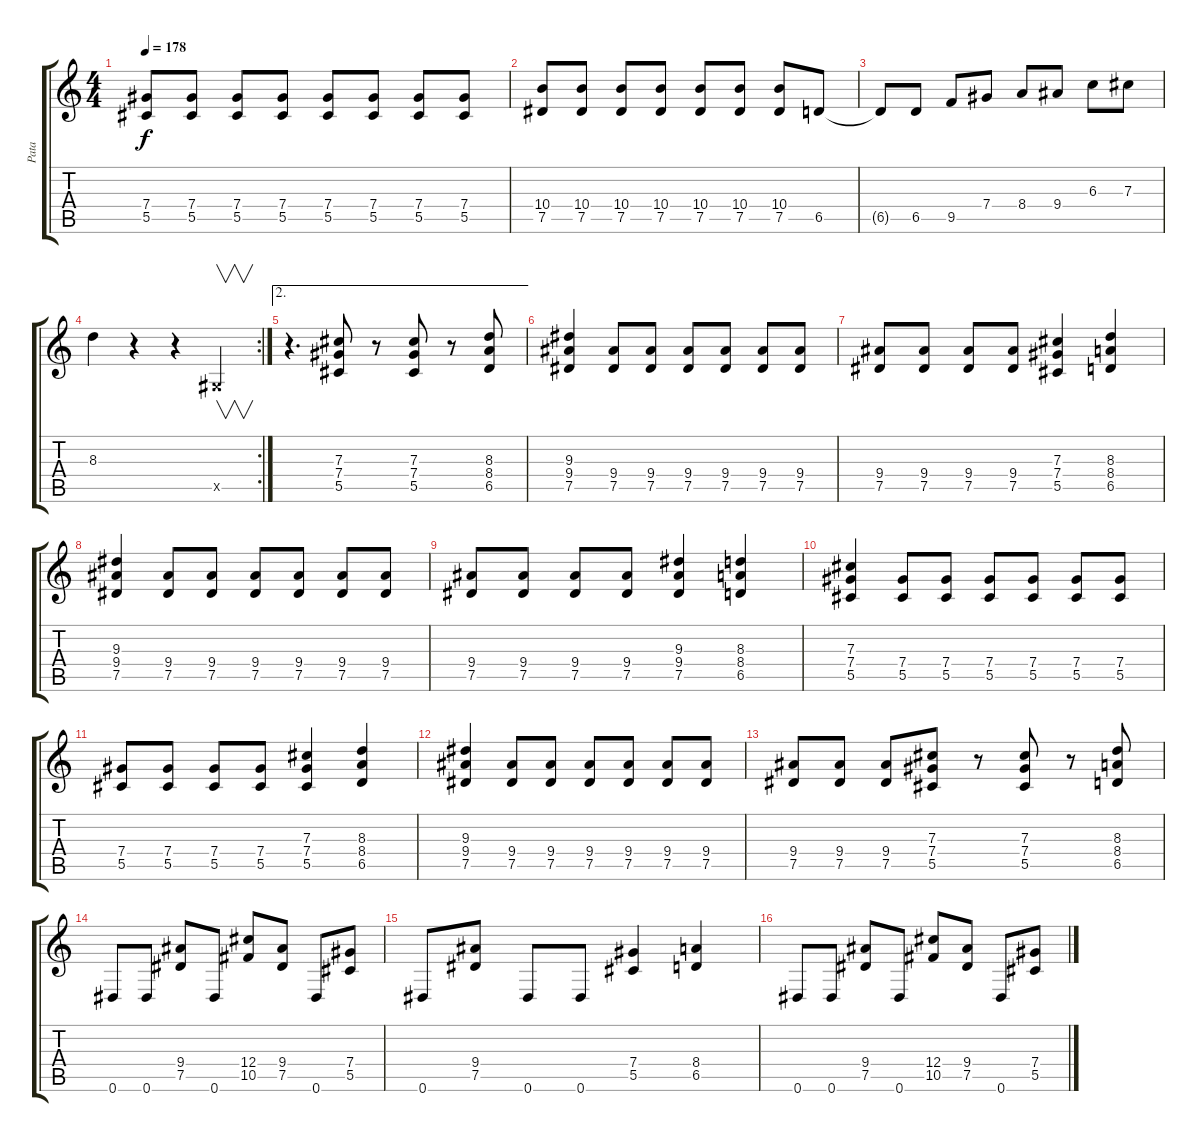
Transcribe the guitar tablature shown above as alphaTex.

\track ("Pata" "Pata") {instrument distortionguitar}
\staff {score tabs}
\tuning (Eb4 Bb3 Gb3 Db3 Ab2 Eb2) {hide}
\ts (4 4)
\tempo 178
\clef g2
\ks c
(7.4 5.5).8{dy f} (7.4 5.5).8 (7.4 5.5).8 (7.4 5.5).8 (7.4 5.5).8 (7.4 5.5).8 (7.4 5.5).8 (7.4 5.5).8 |
(10.4 7.5).8 (10.4 7.5).8 (10.4 7.5).8 (10.4 7.5).8 (10.4 7.5).8 (10.4 7.5).8 (10.4 7.5).8 6.5.8 |
6.5{t}.8 6.5.8 9.5.8 7.4.8 8.4.8 9.4.8 6.3.8 7.3.8 |
\rc 2
8.3.4 r.4 r.4 0.5{x}.4{v} |
\ae 2
r.4{d} (7.3 7.4 5.5).8 r.8 (7.3 7.4 5.5).8 r.8 (8.3 8.4 6.5).8 |
(9.3 9.4 7.5).4 (9.4 7.5).8 (9.4 7.5).8 (9.4 7.5).8 (9.4 7.5).8 (9.4 7.5).8 (9.4 7.5).8 |
(9.4 7.5).8 (9.4 7.5).8 (9.4 7.5).8 (9.4 7.5).8 (7.3 7.4 5.5).4 (8.3 8.4 6.5).4 |
(9.3 9.4 7.5).4 (9.4 7.5).8 (9.4 7.5).8 (9.4 7.5).8 (9.4 7.5).8 (9.4 7.5).8 (9.4 7.5).8 |
(9.4 7.5).8 (9.4 7.5).8 (9.4 7.5).8 (9.4 7.5).8 (9.3 9.4 7.5).4 (8.3 8.4 6.5).4 |
(7.3 7.4 5.5).4 (7.4 5.5).8 (7.4 5.5).8 (7.4 5.5).8 (7.4 5.5).8 (7.4 5.5).8 (7.4 5.5).8 |
(7.4 5.5).8 (7.4 5.5).8 (7.4 5.5).8 (7.4 5.5).8 (7.3 7.4 5.5).4 (8.3 8.4 6.5).4 |
(9.3 9.4 7.5).4 (9.4 7.5).8 (9.4 7.5).8 (9.4 7.5).8 (9.4 7.5).8 (9.4 7.5).8 (9.4 7.5).8 |
(9.4 7.5).8 (9.4 7.5).8 (9.4 7.5).8 (7.3 7.4 5.5).8 r.8 (7.3 7.4 5.5).8 r.8 (8.3 8.4 6.5).8 |
0.6.8 0.6.8 (9.4 7.5).8 0.6.8 (12.4 10.5).8 (9.4 7.5).8 0.6.8 (7.4 5.5).8 |
0.6.8 (9.4 7.5).8 0.6.8 0.6.8 (7.4 5.5).4 (8.4 6.5).4 |
0.6.8 0.6.8 (9.4 7.5).8 0.6.8 (12.4 10.5).8 (9.4 7.5).8 0.6.8 (7.4 5.5).8
